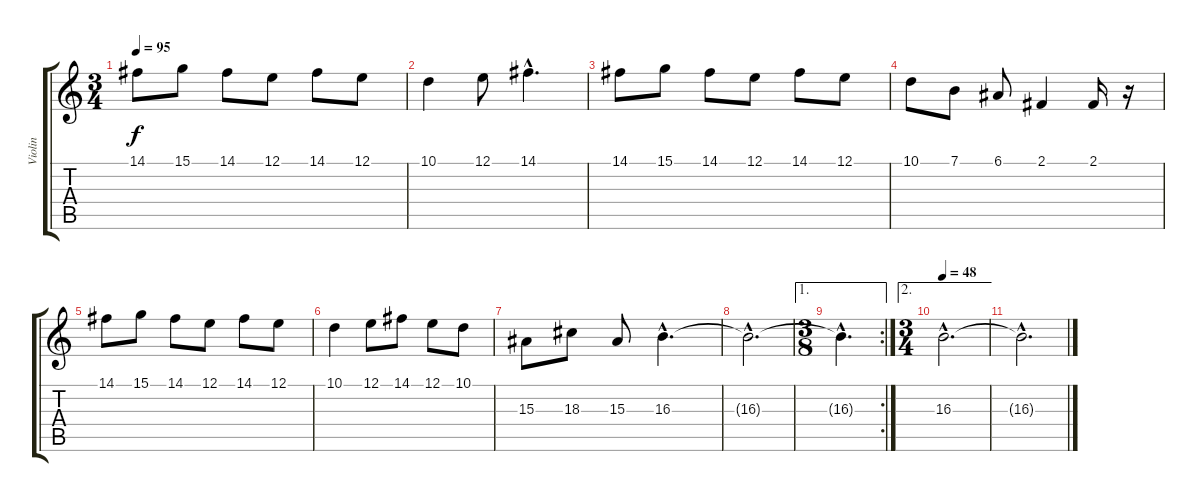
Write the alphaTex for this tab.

\track ("Violin" "Violin") {instrument violin}
\staff {score tabs}
\tuning (E4 B3 G3 D3 A2 E2) {hide}
\ts (3 4)
\tempo 95
\clef g2
\ks c
14.1.8{dy f} 15.1.8 14.1.8 12.1.8 14.1.8 12.1.8 |
10.1.4 12.1.8 14.1{hac}.4{d} |
14.1.8 15.1.8 14.1.8 12.1.8 14.1.8 12.1.8 |
10.1.8 7.1.8 6.1.8 2.1.4 2.1.16 r.16 |
14.1.8 15.1.8 14.1.8 12.1.8 14.1.8 12.1.8 |
10.1.4 12.1.8 14.1.8 12.1.8 10.1.8 |
15.3.8 18.3.8 15.3.8 16.3{hac}.4{d} |
16.3{hac t}.2{d} |
\ae 1
\rc 2
\ts (3 8)
16.3{hac t}.4{d} |
\ae 2
\ts (3 4)
\tempo 48
16.3{hac}.2{d volume 0} |
16.3{hac t}.2{d}
